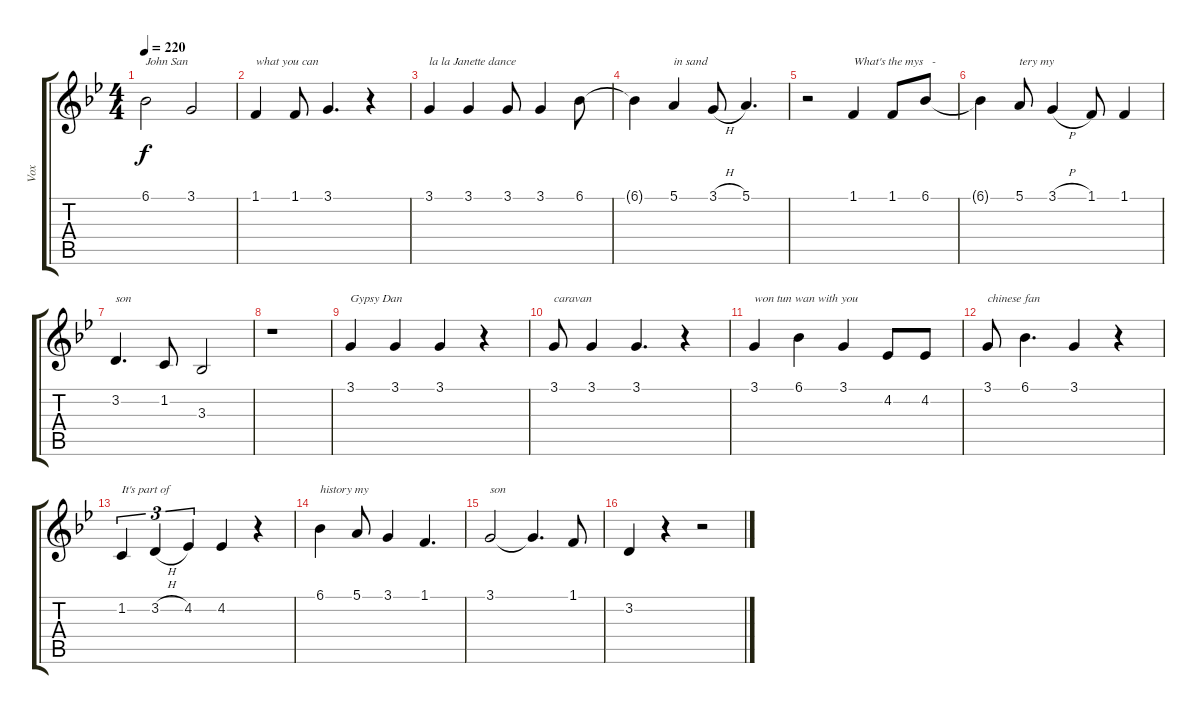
\track ("Vox" "Vox") {instrument violin}
\staff {score tabs}
\tuning (E4 B3 G3 D3 A2 E2) {hide}
\ts (4 4)
\tempo 220
\clef g2
\ks gminor
6.1.2{txt "John San" dy f} 3.1.2 |
1.1.4{txt "what you can"} 1.1.8 3.1.4{d} r.4 |
3.1.4{txt "la la Janette dance"} 3.1.4 3.1.8 3.1.4 6.1.8 |
6.1{t}.4 5.1.4{txt "in sand"} 3.1{h}.8 5.1.4{d} |
r.2 1.1.4{txt "What's the mys   -"} 1.1.8 6.1.8 |
6.1{t}.4 5.1.8{txt "tery my"} 3.1{h}.4 1.1.8 1.1.4 |
3.2.4{d txt "son"} 1.2.8 3.3.2 |
r.1 |
3.1.4{txt "Gypsy Dan"} 3.1.4 3.1.4 r.4 |
3.1.8{txt "caravan"} 3.1.4 3.1.4{d} r.4 |
3.1.4{txt "won tun wan with you"} 6.1.4 3.1.4 4.2.8 4.2.8 |
3.1.8{txt "chinese fan"} 6.1.4{d} 3.1.4 r.4 |
1.2.4{tu (3 2) txt "It's part of"} 3.2{h}.4{tu (3 2)} 4.2.4{tu (3 2)} 4.2.4 r.4 |
6.1.4{txt "history my"} 5.1.8 3.1.4 1.1.4{d} |
3.1.2{txt "son"} 3.1{t}.4{d} 1.1.8 |
3.2.4 r.4 r.2
